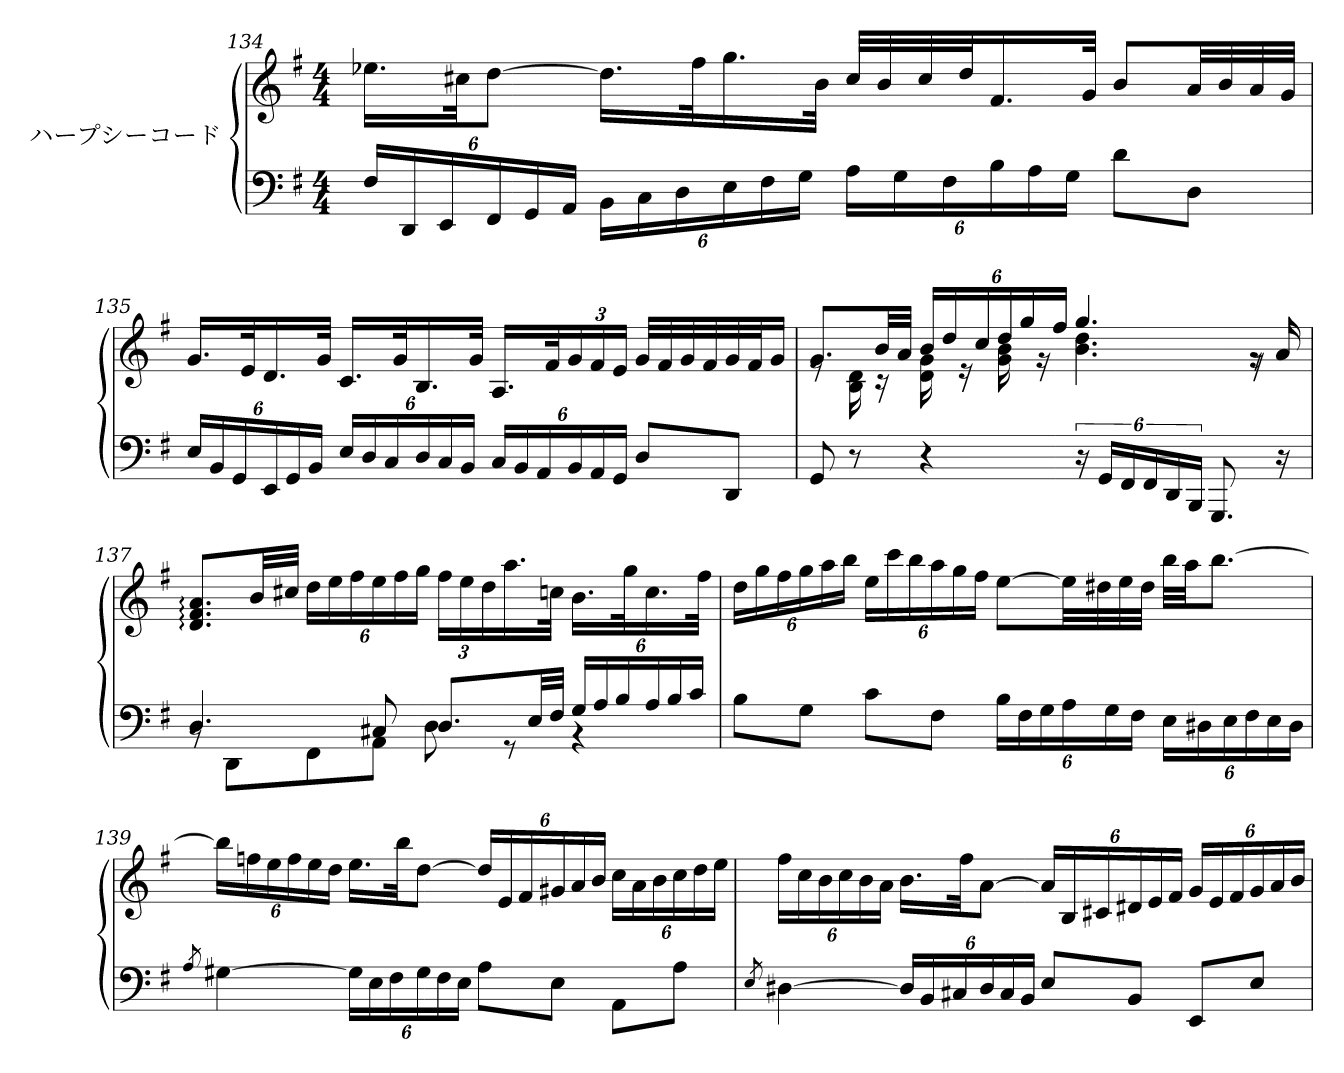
**kern	**kern
*part1	*part1
*staff2	*staff1
*I"ハープシーコード	*
!!LO:LB:g=z
*clefF4	*clefG2
*k[f#]	*k[f#]
*M4/4	*M4/4
*Xbrackettup	*
=134	=134
24F#/LL	16.ee-X\LL
24DD/	.
24EE/	.
.	32cc#X\JK
24FF#/	[8dd\J
24GG/	.
24AA/JJ	.
24BB\LL	16.dd\LL]
24C\	.
24D\	.
.	32ff#\K
24E\	16.gg\
24F#\	.
24G\JJ	.
.	32b\JJk
24A\LL	32cc#/LLL
.	32b/
24G\	.
.	32cc#/
24F#\	.
.	32dd/J
24B\	16.f#/
24A\	.
24G\JJ	.
.	32g/JJk
8d\L	8b/L
8D\J	32a/LL
.	32b/
.	32a/
.	32g/JJJ
!!LO:LB:g=z
=135	=135
24E/LL	16.g/LL
24BB/	.
24GG/	.
.	32e/K
24EE/	16.d/
24GG/	.
24BB/JJ	.
.	32g/JJk
24E/LL	16.c/LL
24D/	.
24C/	.
.	32g/K
24D/	16.B/
24C/	.
24BB/JJ	.
.	32g/JJk
24C/LL	16.A/LL
24BB/	.
24AA/	.
.	32f#/K
*	*Xbrackettup
24BB/	24g/
24AA/	24f#/
24GG/JJ	24e/JJ
8D/L	32g/LLL
.	32f#/
.	32g/
.	32f#/
8DD/J	32g/
.	32f#/J
.	16g/JJ
!!LO:LB:g=z
=136	=136
*	*^
8GG/	8.g/L	8re
8r	.	16B\ 16d\
.	32b/LL	16r
.	32a/JJJ	.
4r	24b/LL	16d\ 16g\
.	24dd/	.
.	.	16r
.	24cc/	.
.	24dd/	16g\ 16b\
.	24gg/	.
.	.	16r
.	24ff#/JJ	.
*brackettup	*	*
24r	4.gg/	4.b\ 4.dd\
24GG/LL	.	.
24FF#/	.	.
*Xbrackettup	*	*
24FF#/	.	.
24DD/	.	.
24BBB/JJ	.	.
8.GGG/	.	.
.	16rg	8rg
16r	16a/	.
*	*v	*v
!!LO:LB:g=z
=137	=137
*^	*
4.D/	8rBB	8.d/: 8.f#/: 8.a/:L
.	8DD\L	.
.	.	32b/LL
.	.	32cc#X/JJJ
.	8FF#\	24dd\LL
.	.	24ee\
.	.	24ff#\
8C#X/	8AA\J	24ee\
.	.	24ff#\
.	.	24gg\JJ
8.D/L	8D\	24ff#\LL
.	.	24ee\
.	.	24dd\
.	8r	16.aa\
32E/LL	.	.
32F#/JJJ	.	32ccn\JJk
24G/LL	4r	16.b\LL
24A/	.	.
24B/	.	.
.	.	32gg\K
24A/	.	16.cc\
24B/	.	.
24c/JJ	.	.
.	.	32ff#\JJk
*v	*v	*
!!LO:LB:g=z
=138	=138
8B\L	24dd\LL
.	24gg\
.	24ff#\
8G\J	24gg\
.	24aa\
.	24bb\JJ
8c\L	24ee\LL
.	24ccc\
.	24bb\
8F#\J	24aa\
.	24gg\
.	24ff#\JJ
24B\LL	[8ee\L
24F#\	.
24G\	.
24A\	32ee\LL]
.	32dd#X\
24G\	.
.	32ee\
24F#\JJ	.
.	32dd#\JJJ
24E\LL	32bb\LLL
.	32aa\JJ
24D#X\	.
.	[8.bb\J
24E\	.
24F#\	.
24E\	.
24D#\JJ	.
!!LO:PB:g=z
=139	=139
8qA/	.
[4G#X\	24bb\LL]
.	24ffn\
.	24ee\
.	24ff\
.	24ee\
.	24dd\JJ
24G#\LL]	16.ee\LL
24E\	.
24F#\	.
.	32bb\JK
24G#\	[8dd\J
24F#\	.
24E\JJ	.
8A\L	24dd/LL]
.	24e/
.	24f#/
8E\J	24g#X/
.	24a/
.	24b/JJ
8AA\L	24cc\LL
.	24a\
.	24b\
8A\J	24cc\
.	24dd\
.	24ee\JJ
!!LO:LB:g=z
=140	=140
8qE/	.
[4D#X\	24ff#\LL
.	24cc\
.	24b\
.	24cc\
.	24b\
.	24a\JJ
24D#/LL]	16.b\LL
24BB/	.
24C#X/	.
.	32ff#\JK
24D#/	[8a\J
24C#/	.
24BB/JJ	.
8E/L	24a/LL]
.	24B/
.	24c#X/
8BB/J	24d#X/
.	24e/
.	24f#/JJ
8EE/L	24g/LL
.	24e/
.	24f#/
8E/J	24g/
.	24a/
.	24b/JJ
=	=
*-	*-
